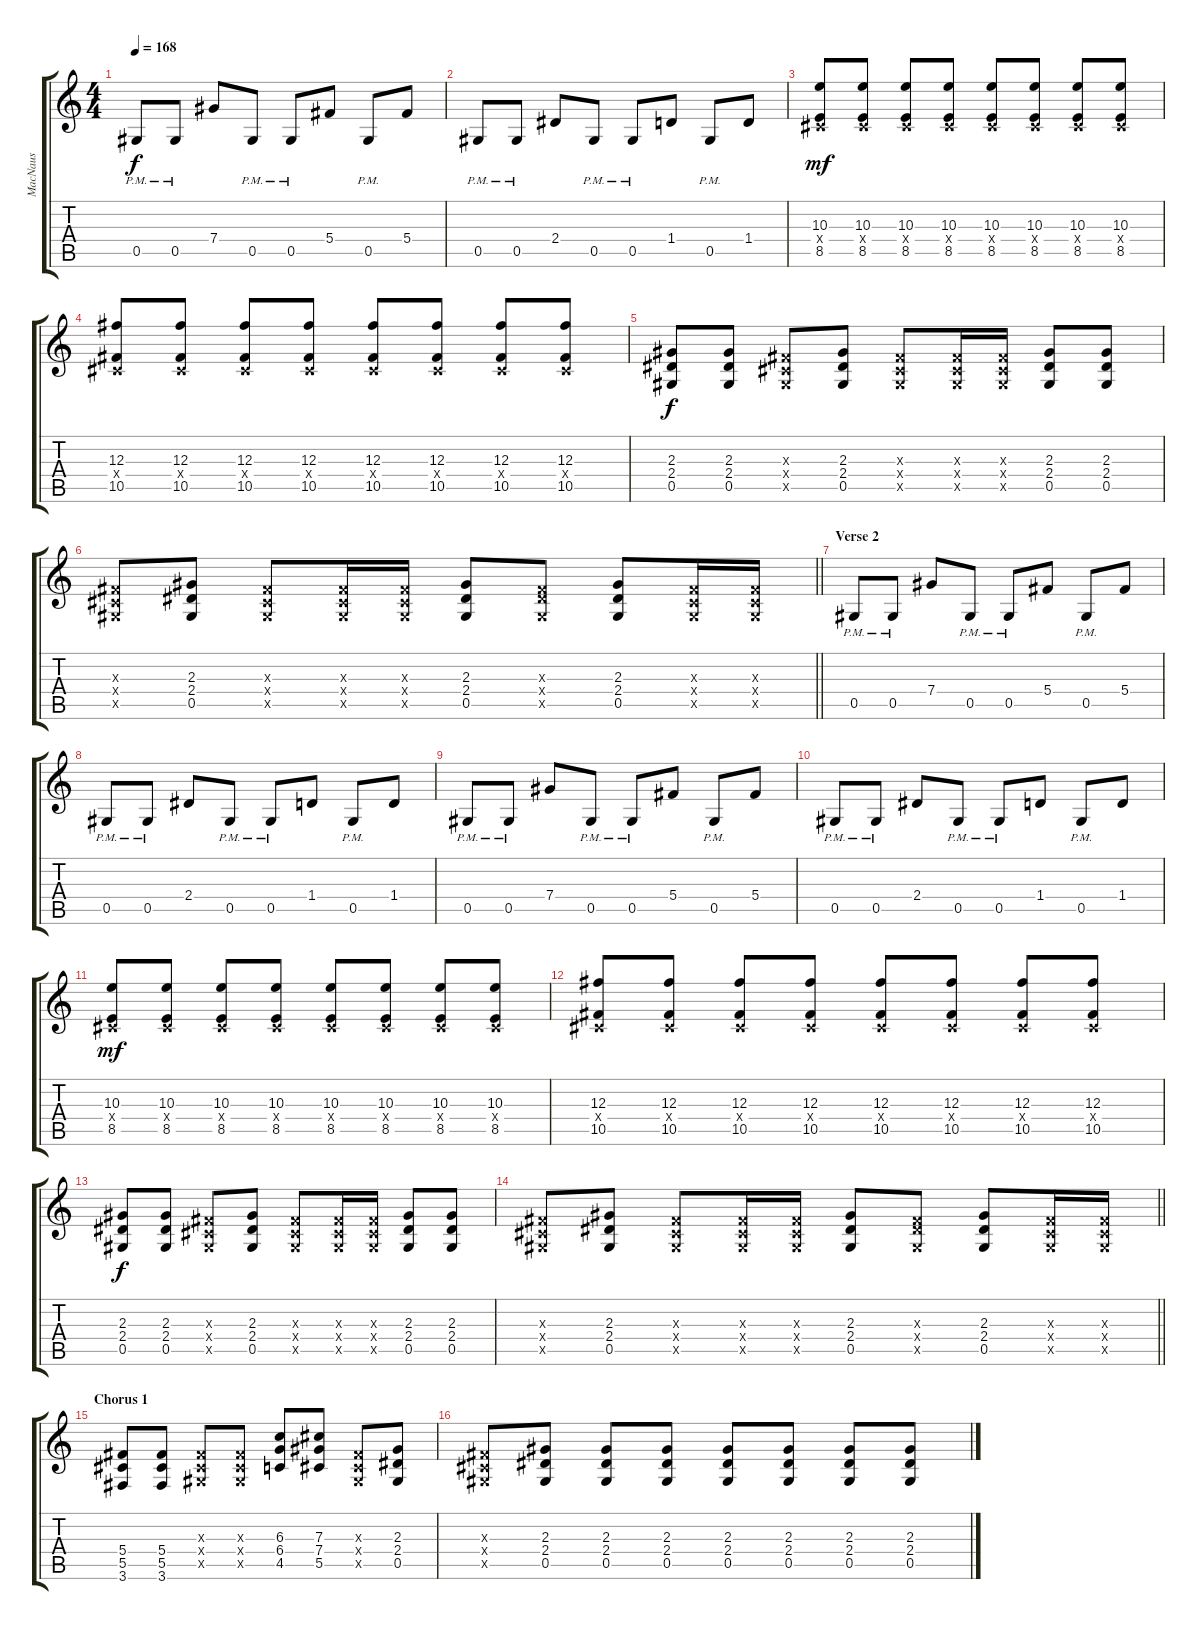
\track ("MacNaus" "MacNaus") {instrument distortionguitar}
\staff {score tabs}
\tuning (Eb4 Bb3 Gb3 Db3 Ab2 Eb2) {hide}
\ts (4 4)
\tempo 168
\clef g2
\ks c
0.5{pm}.8{dy f} 0.5{pm}.8 7.4.8 0.5{pm}.8 0.5{pm}.8 5.4.8 0.5{pm}.8 5.4.8 |
0.5{pm}.8 0.5{pm}.8 2.4.8 0.5{pm}.8 0.5{pm}.8 1.4.8 0.5{pm}.8 1.4.8 |
(10.3 0.4{x} 8.5).8{dy mf} (10.3 0.4{x} 8.5).8 (10.3 0.4{x} 8.5).8 (10.3 0.4{x} 8.5).8 (10.3 0.4{x} 8.5).8 (10.3 0.4{x} 8.5).8 (10.3 0.4{x} 8.5).8 (10.3 0.4{x} 8.5).8 |
(12.3 0.4{x} 10.5).8 (12.3 0.4{x} 10.5).8 (12.3 0.4{x} 10.5).8 (12.3 0.4{x} 10.5).8 (12.3 0.4{x} 10.5).8 (12.3 0.4{x} 10.5).8 (12.3 0.4{x} 10.5).8 (12.3 0.4{x} 10.5).8 |
(2.3 2.4 0.5).8{dy f} (2.3 2.4 0.5).8 (0.3{x} 0.4{x} 0.5{x}).8 (2.3 2.4 0.5).8 (0.3{x} 0.4{x} 0.5{x}).8 (0.3{x} 0.4{x} 0.5{x}).16 (0.3{x} 0.4{x} 0.5{x}).16 (2.3 2.4 0.5).8 (2.3 2.4 0.5).8 |
\barLineRight lightlight
(0.3{x} 0.4{x} 0.5{x}).8 (2.3 2.4 0.5).8 (0.3{x} 0.4{x} 0.5{x}).8 (0.3{x} 0.4{x} 0.5{x}).16 (0.3{x} 0.4{x} 0.5{x}).16 (2.3 2.4 0.5).8 (0.3{x} 2.4{x} 0.5{x}).8 (2.3 2.4 0.5).8 (0.3{x} 0.4{x} 0.5{x}).16 (0.3{x} 0.4{x} 0.5{x}).16 |
\section ("" "Verse 2")
0.5{pm}.8 0.5{pm}.8 7.4.8 0.5{pm}.8 0.5{pm}.8 5.4.8 0.5{pm}.8 5.4.8 |
0.5{pm}.8 0.5{pm}.8 2.4.8 0.5{pm}.8 0.5{pm}.8 1.4.8 0.5{pm}.8 1.4.8 |
0.5{pm}.8 0.5{pm}.8 7.4.8 0.5{pm}.8 0.5{pm}.8 5.4.8 0.5{pm}.8 5.4.8 |
0.5{pm}.8 0.5{pm}.8 2.4.8 0.5{pm}.8 0.5{pm}.8 1.4.8 0.5{pm}.8 1.4.8 |
(10.3 0.4{x} 8.5).8{dy mf} (10.3 0.4{x} 8.5).8 (10.3 0.4{x} 8.5).8 (10.3 0.4{x} 8.5).8 (10.3 0.4{x} 8.5).8 (10.3 0.4{x} 8.5).8 (10.3 0.4{x} 8.5).8 (10.3 0.4{x} 8.5).8 |
(12.3 0.4{x} 10.5).8 (12.3 0.4{x} 10.5).8 (12.3 0.4{x} 10.5).8 (12.3 0.4{x} 10.5).8 (12.3 0.4{x} 10.5).8 (12.3 0.4{x} 10.5).8 (12.3 0.4{x} 10.5).8 (12.3 0.4{x} 10.5).8 |
(2.3 2.4 0.5).8{dy f} (2.3 2.4 0.5).8 (0.3{x} 0.4{x} 0.5{x}).8 (2.3 2.4 0.5).8 (0.3{x} 0.4{x} 0.5{x}).8 (0.3{x} 0.4{x} 0.5{x}).16 (0.3{x} 0.4{x} 0.5{x}).16 (2.3 2.4 0.5).8 (2.3 2.4 0.5).8 |
\barLineRight lightlight
(0.3{x} 0.4{x} 0.5{x}).8 (2.3 2.4 0.5).8 (0.3{x} 0.4{x} 0.5{x}).8 (0.3{x} 0.4{x} 0.5{x}).16 (0.3{x} 0.4{x} 0.5{x}).16 (2.3 2.4 0.5).8 (0.3{x} 2.4{x} 0.5{x}).8 (2.3 2.4 0.5).8 (0.3{x} 0.4{x} 0.5{x}).16 (0.3{x} 0.4{x} 0.5{x}).16 |
\section ("" "Chorus 1")
(5.4 5.5 3.6).8 (5.4 5.5 3.6).8 (0.3{x} 0.4{x} 0.5{x}).8 (0.3{x} 0.4{x} 0.5{x}).8 (6.3 6.4 4.5).8 (7.3 7.4 5.5).8 (0.3{x} 0.4{x} 0.5{x}).8 (2.3 2.4 0.5).8 |
(0.3{x} 0.4{x} 0.5{x}).8 (2.3 2.4 0.5).8 (2.3 2.4 0.5).8 (2.3 2.4 0.5).8 (2.3 2.4 0.5).8 (2.3 2.4 0.5).8 (2.3 2.4 0.5).8 (2.3 2.4 0.5).8
